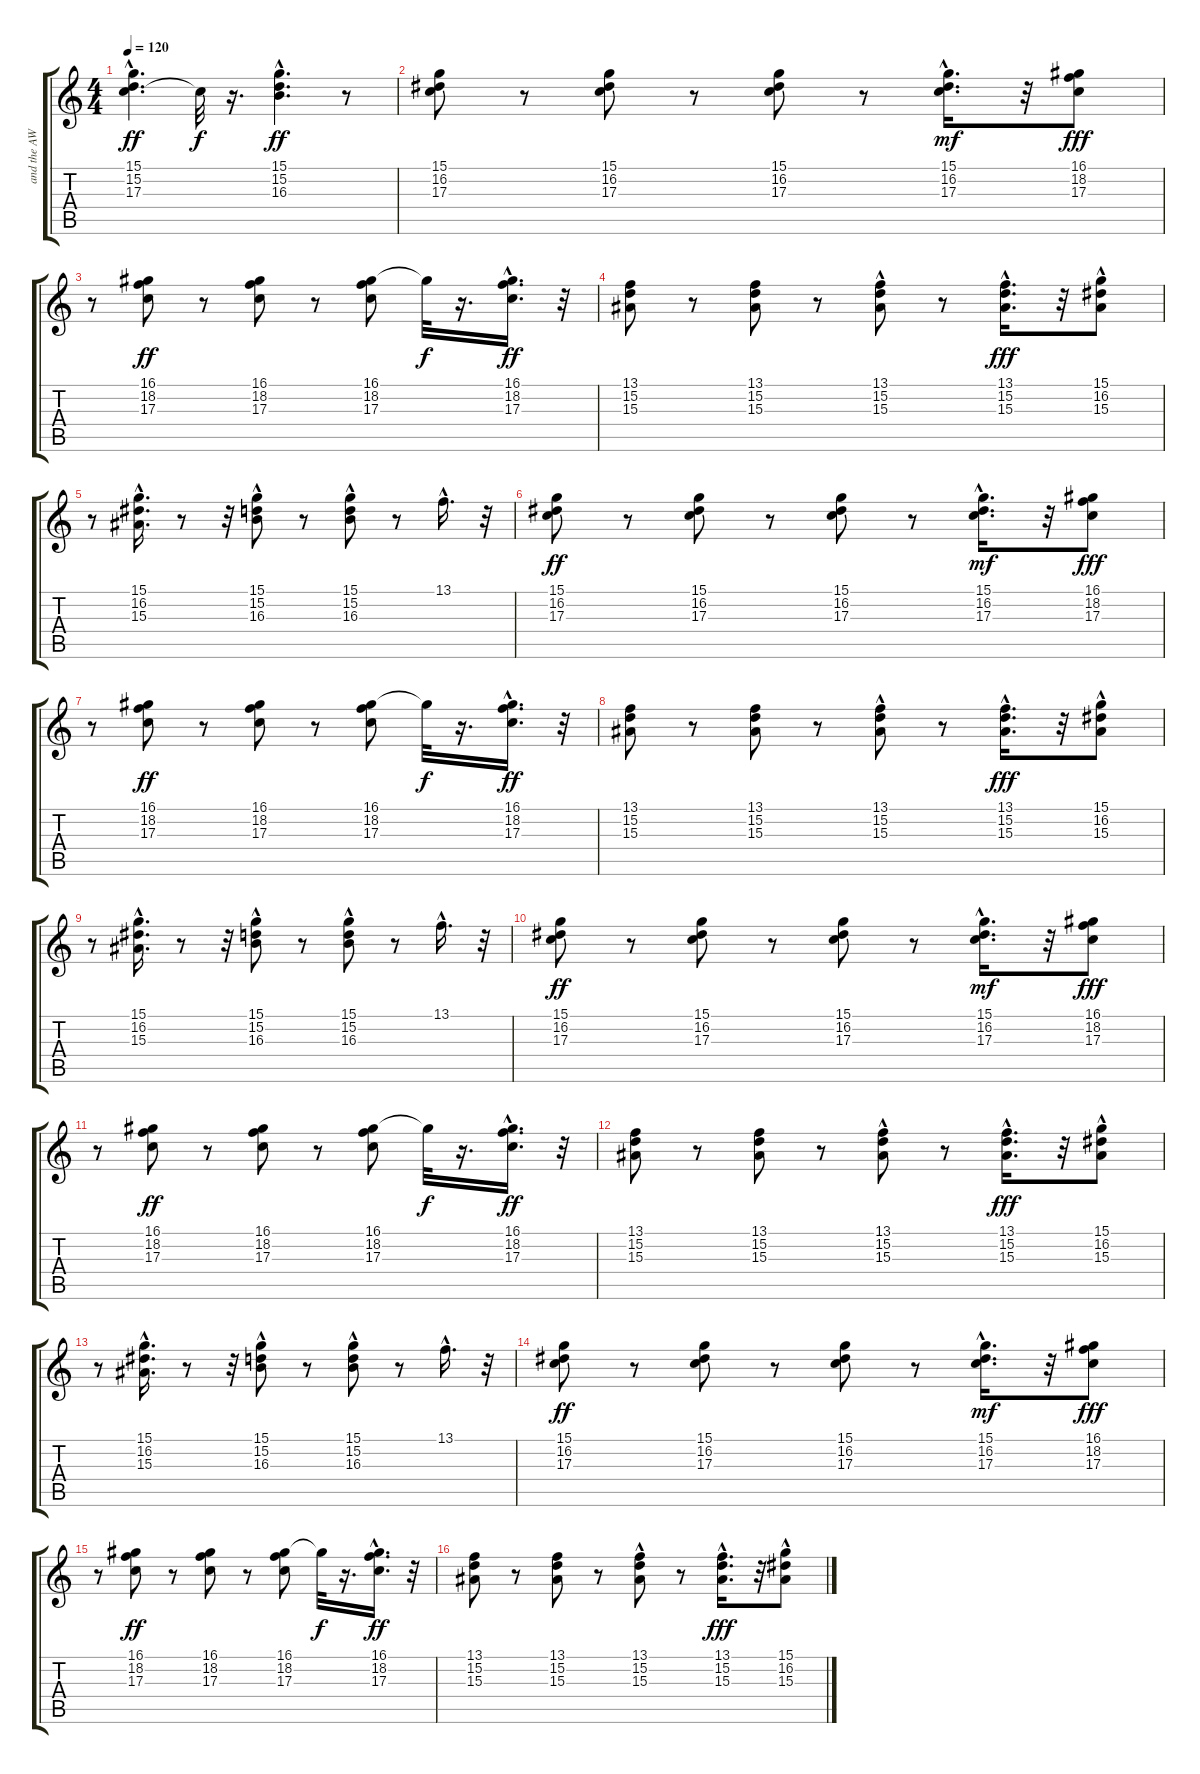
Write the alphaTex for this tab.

\track ("and the AWE 32" "and the AW") {instrument pad7halo}
\staff {score tabs}
\tuning (E4 B3 G3 D3 A2 E2) {hide}
\ts (4 4)
\tempo 120
\clef g2
\ks c
(15.1 15.2 17.3{hac}).4{d dy ff} 17.3{t}.32{dy f} r.16{d} (15.1{hac} 15.2{hac} 16.3{hac}).4{d dy ff} r.8 |
(15.1 16.2 17.3).8 r.8 (15.1 16.2 17.3).8 r.8 (15.1 16.2 17.3).8 r.8 (15.1{hac} 16.2{hac} 17.3).16{d dy mf} r.32 (16.1 18.2 17.3).8{dy fff} |
r.8 (16.1 18.2 17.3).8{dy ff} r.8 (16.1 18.2 17.3).8 r.8 (16.1 18.2 17.3).8 16.1{t}.32{dy f} r.16{d} (16.1{hac} 18.2 17.3).16{d dy ff} r.32 |
(13.1 15.2 15.3).8 r.8 (13.1 15.2 15.3).8 r.8 (13.1{hac} 15.2{hac} 15.3).8 r.8 (13.1{hac} 15.2{hac} 15.3{hac}).16{d dy fff} r.32 (15.1 16.2{hac} 15.3).8 |
r.8 (15.1{hac} 16.2{hac} 15.3{hac}).16{d} r.8 r.32 (15.1{hac} 15.2 16.3{hac}).8 r.8 (15.1 15.2 16.3{hac}).8 r.8 13.1{hac}.16{d} r.32 |
(15.1 16.2 17.3).8{dy ff} r.8 (15.1 16.2 17.3).8 r.8 (15.1 16.2 17.3).8 r.8 (15.1{hac} 16.2{hac} 17.3).16{d dy mf} r.32 (16.1 18.2 17.3).8{dy fff} |
r.8 (16.1 18.2 17.3).8{dy ff} r.8 (16.1 18.2 17.3).8 r.8 (16.1 18.2 17.3).8 16.1{t}.32{dy f} r.16{d} (16.1{hac} 18.2 17.3).16{d dy ff} r.32 |
(13.1 15.2 15.3).8 r.8 (13.1 15.2 15.3).8 r.8 (13.1{hac} 15.2{hac} 15.3).8 r.8 (13.1{hac} 15.2{hac} 15.3{hac}).16{d dy fff} r.32 (15.1 16.2{hac} 15.3).8 |
r.8 (15.1{hac} 16.2{hac} 15.3{hac}).16{d} r.8 r.32 (15.1{hac} 15.2 16.3{hac}).8 r.8 (15.1 15.2 16.3{hac}).8 r.8 13.1{hac}.16{d} r.32 |
(15.1 16.2 17.3).8{dy ff} r.8 (15.1 16.2 17.3).8 r.8 (15.1 16.2 17.3).8 r.8 (15.1{hac} 16.2{hac} 17.3).16{d dy mf} r.32 (16.1 18.2 17.3).8{dy fff} |
r.8 (16.1 18.2 17.3).8{dy ff} r.8 (16.1 18.2 17.3).8 r.8 (16.1 18.2 17.3).8 16.1{t}.32{dy f} r.16{d} (16.1{hac} 18.2 17.3).16{d dy ff} r.32 |
(13.1 15.2 15.3).8 r.8 (13.1 15.2 15.3).8 r.8 (13.1{hac} 15.2{hac} 15.3).8 r.8 (13.1{hac} 15.2{hac} 15.3{hac}).16{d dy fff} r.32 (15.1 16.2{hac} 15.3).8 |
r.8 (15.1{hac} 16.2{hac} 15.3{hac}).16{d} r.8 r.32 (15.1{hac} 15.2 16.3{hac}).8 r.8 (15.1 15.2 16.3{hac}).8 r.8 13.1{hac}.16{d} r.32 |
(15.1 16.2 17.3).8{dy ff} r.8 (15.1 16.2 17.3).8 r.8 (15.1 16.2 17.3).8 r.8 (15.1{hac} 16.2{hac} 17.3).16{d dy mf} r.32 (16.1 18.2 17.3).8{dy fff} |
r.8 (16.1 18.2 17.3).8{dy ff} r.8 (16.1 18.2 17.3).8 r.8 (16.1 18.2 17.3).8 16.1{t}.32{dy f} r.16{d} (16.1{hac} 18.2 17.3).16{d dy ff} r.32 |
(13.1 15.2 15.3).8 r.8 (13.1 15.2 15.3).8 r.8 (13.1{hac} 15.2{hac} 15.3).8 r.8 (13.1{hac} 15.2{hac} 15.3{hac}).16{d dy fff} r.32 (15.1 16.2{hac} 15.3).8
